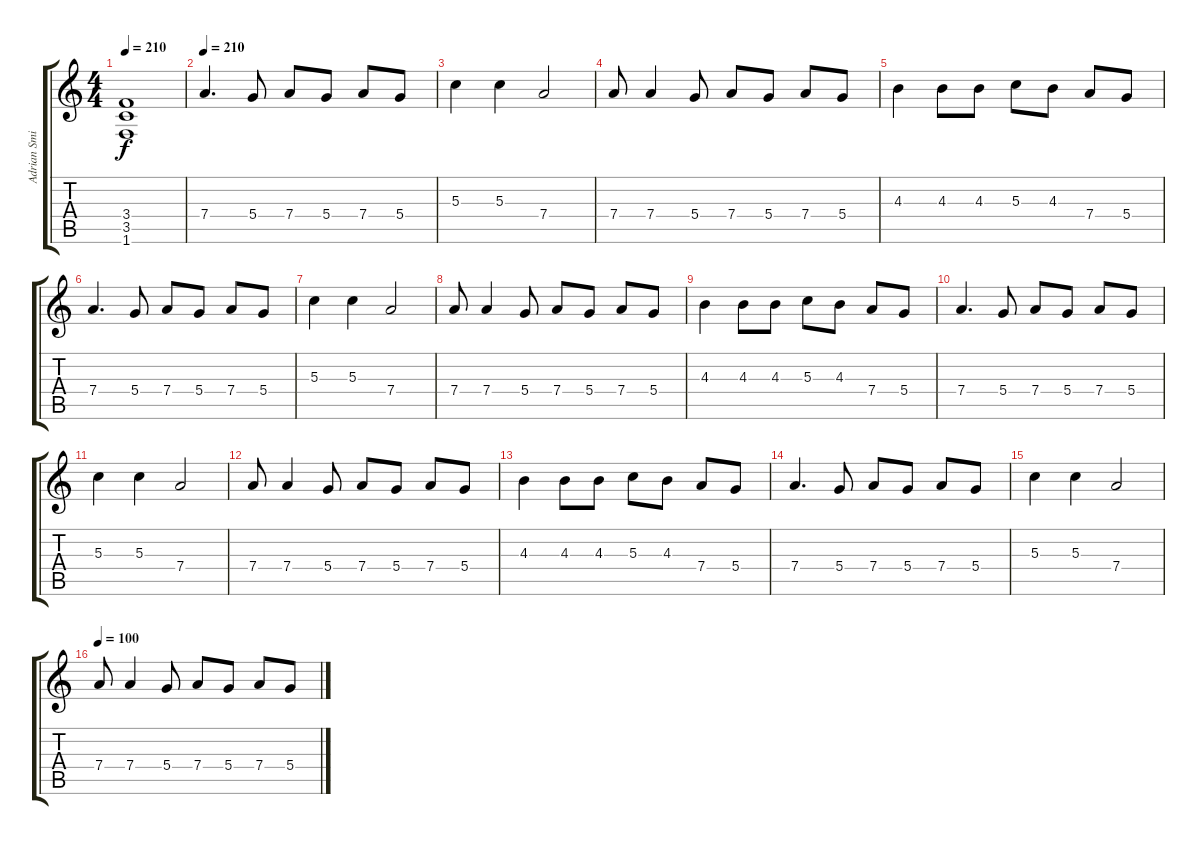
\track ("Adrian Smith" "Adrian Smi") {instrument distortionguitar}
\staff {score tabs}
\tuning (E4 B3 G3 D3 A2 E2) {hide}
\ts (4 4)
\tempo 210
\clef g2
\ks c
(3.4 3.5 1.6).1{dy f} |
\tempo 210
7.4.4{d} 5.4.8 7.4.8 5.4.8 7.4.8 5.4.8 |
5.3.4 5.3.4 7.4.2 |
7.4.8 7.4.4 5.4.8 7.4.8 5.4.8 7.4.8 5.4.8 |
4.3.4 4.3.8 4.3.8 5.3.8 4.3.8 7.4.8 5.4.8 |
7.4.4{d} 5.4.8 7.4.8 5.4.8 7.4.8 5.4.8 |
5.3.4 5.3.4 7.4.2 |
7.4.8 7.4.4 5.4.8 7.4.8 5.4.8 7.4.8 5.4.8 |
4.3.4 4.3.8 4.3.8 5.3.8 4.3.8 7.4.8 5.4.8 |
7.4.4{d} 5.4.8 7.4.8 5.4.8 7.4.8 5.4.8 |
5.3.4 5.3.4 7.4.2 |
7.4.8 7.4.4 5.4.8 7.4.8 5.4.8 7.4.8 5.4.8 |
4.3.4 4.3.8 4.3.8 5.3.8 4.3.8 7.4.8 5.4.8 |
7.4.4{d} 5.4.8 7.4.8 5.4.8 7.4.8 5.4.8 |
5.3.4 5.3.4 7.4.2 |
\tempo 100
7.4.8 7.4.4 5.4.8 7.4.8 5.4.8 7.4.8 5.4.8
